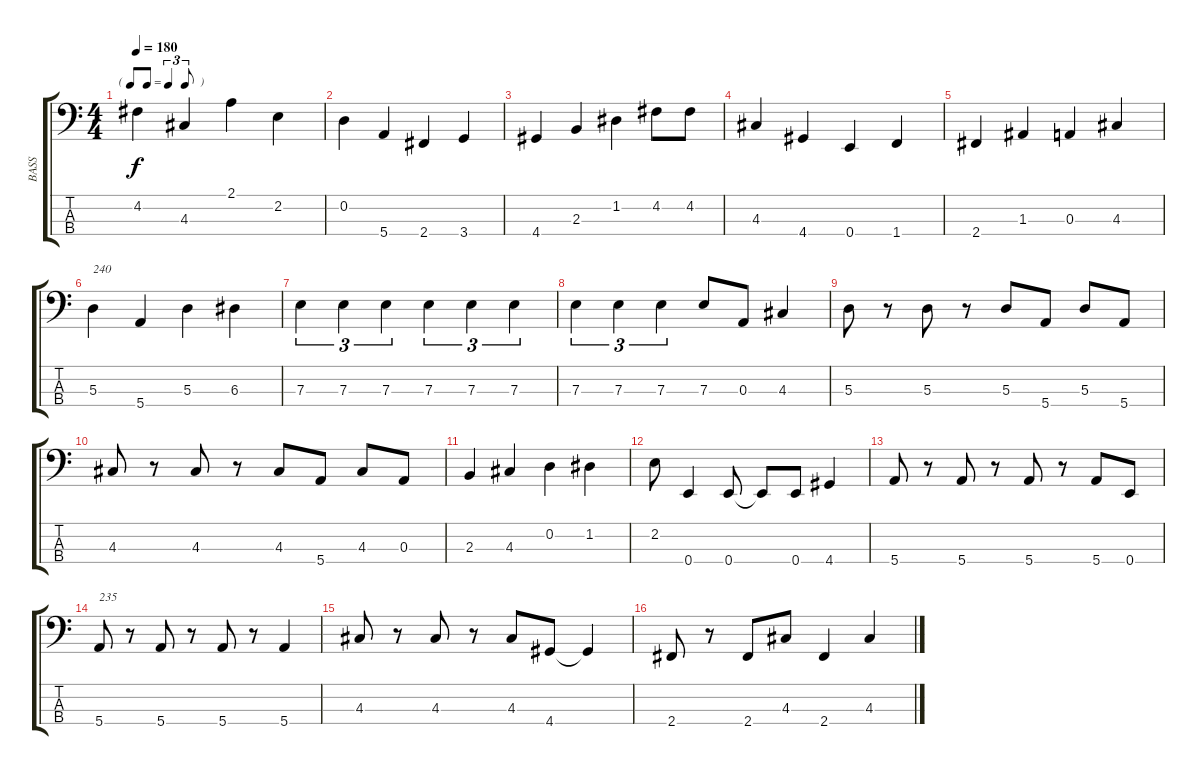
\track ("BASS" "BASS") {instrument electricbasspick}
\staff {score tabs}
\tuning (G2 D2 A1 E1) {hide}
\ts (4 4)
\tf triplet8th
\tempo 180
\clef f4
\ks c
4.2.4{dy f} 4.3.4 2.1.4 2.2.4 |
0.2.4 5.4.4 2.4.4 3.4.4 |
4.4.4 2.3.4 1.2.4 4.2.8 4.2.8 |
4.3.4 4.4.4 0.4.4 1.4.4 |
2.4.4 1.3.4 0.3.4 4.3.4 |
5.3.4{txt "240"} 5.4.4 5.3.4 6.3.4 |
7.3.4{tu (3 2)} 7.3.4{tu (3 2)} 7.3.4{tu (3 2)} 7.3.4{tu (3 2)} 7.3.4{tu (3 2)} 7.3.4{tu (3 2)} |
7.3.4{tu (3 2)} 7.3.4{tu (3 2)} 7.3.4{tu (3 2)} 7.3.8 0.3.8 4.3.4 |
5.3.8 r.8 5.3.8 r.8 5.3.8 5.4.8 5.3.8 5.4.8 |
4.3.8 r.8 4.3.8 r.8 4.3.8 5.4.8 4.3.8 0.3.8 |
2.3.4 4.3.4 0.2.4 1.2.4 |
2.2.8 0.4.4 0.4.8 0.4{t}.8 0.4.8 4.4.4 |
5.4.8 r.8 5.4.8 r.8 5.4.8 r.8 5.4.8 0.4.8 |
5.4.8{txt "235"} r.8 5.4.8 r.8 5.4.8 r.8 5.4.4 |
4.3.8 r.8 4.3.8 r.8 4.3.8 4.4.8 4.4{t}.4 |
2.4.8 r.8 2.4.8 4.3.8 2.4.4 4.3.4
